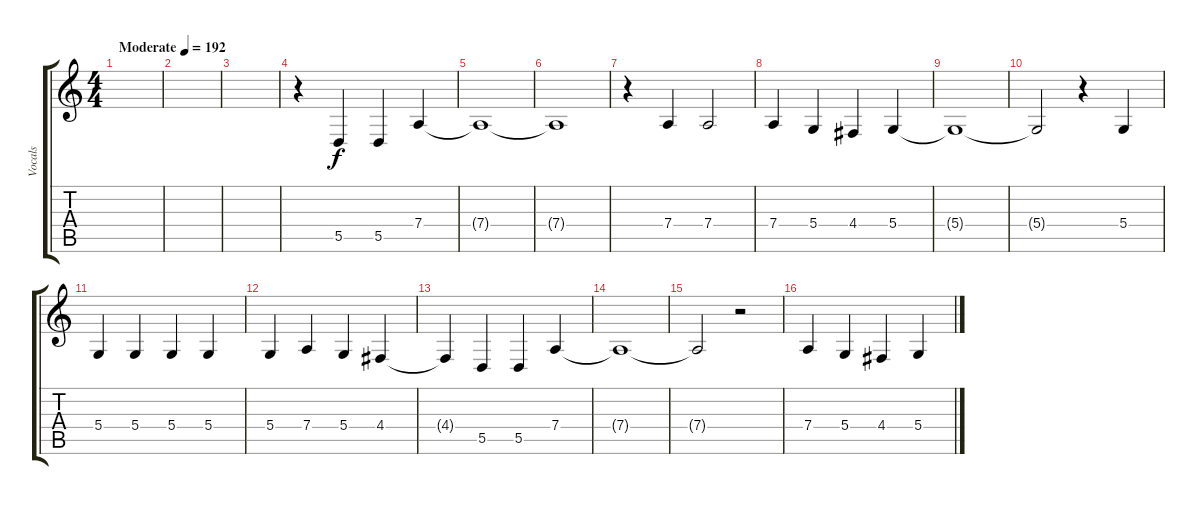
\track ("Vocals" "Vocals") {instrument fx1rain}
\staff {score tabs}
\tuning (E4 B3 G3 D3 A2 E2) {hide}
\ts (4 4)
\tempo (192 "Moderate")
\clef g2
\ks c
|
|
|
r.4 5.5.4 5.5.4 7.4.4 |
7.4{t}.1 |
7.4{t}.1 |
r.4 7.4.4 7.4.2 |
7.4.4 5.4.4 4.4.4 5.4.4 |
5.4{t}.1 |
5.4{t}.2 r.4 5.4.4 |
5.4.4 5.4.4 5.4.4 5.4.4 |
5.4.4 7.4.4 5.4.4 4.4.4 |
4.4{t}.4 5.5.4 5.5.4 7.4.4 |
7.4{t}.1 |
7.4{t}.2 r.2 |
7.4.4 5.4.4 4.4.4 5.4.4
